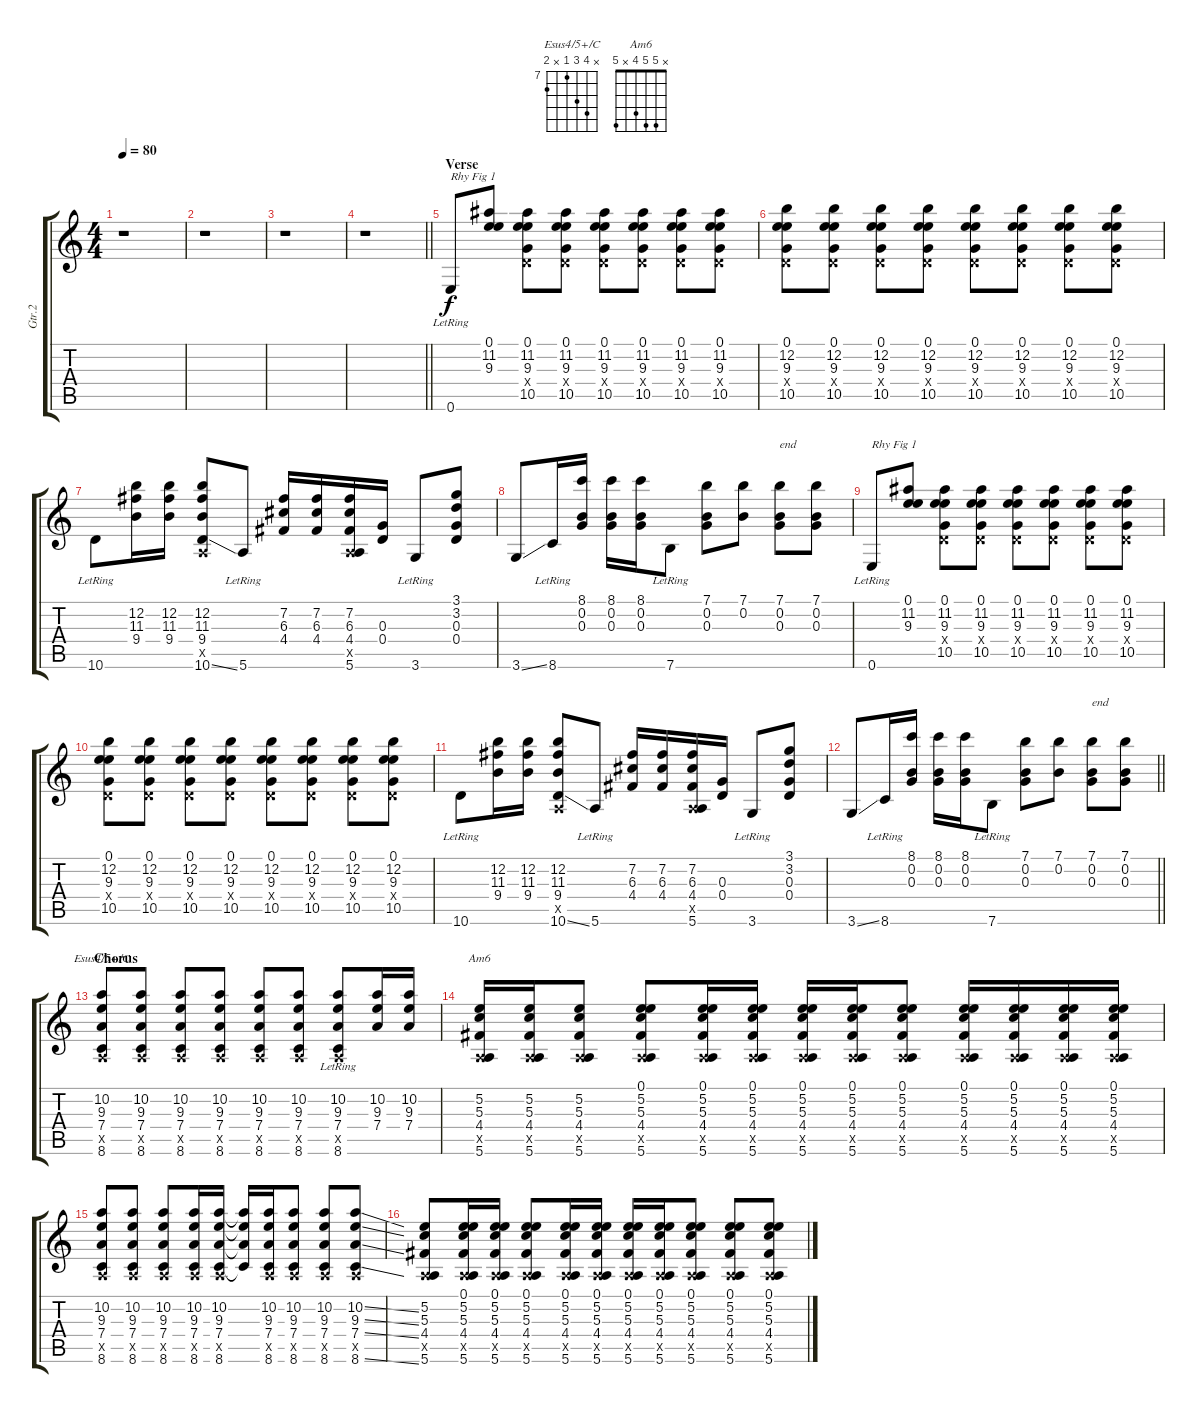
\track ("Gtr.2" "Gtr.2") {instrument electricguitarclean}
\staff {score tabs}
\tuning (E4 B3 G3 D3 A2 E2) {hide}
\chord ("Esus4/5+/C" x 10 9 7 x 8) {firstfret 7}
\chord ("Am6" x 5 5 4 x 5)
\ts (4 4)
\tempo 80
\clef g2
\ks c
r.1{dy f instrument electricguitarclean} |
r.1 |
r.1 |
\barLineRight lightlight
r.1 |
\section ("" "Verse")
0.6{lr}.8{txt "Rhy Fig 1"} (0.1 11.2 9.3).8 (0.1 11.2 9.3 0.4{x} 10.5).8 (0.1 11.2 9.3 0.4{x} 10.5).8 (0.1 11.2 9.3 0.4{x} 10.5).8 (0.1 11.2 9.3 0.4{x} 10.5).8 (0.1 11.2 9.3 0.4{x} 10.5).8 (0.1 11.2 9.3 0.4{x} 10.5).8 |
(0.1 12.2 9.3 0.4{x} 10.5).8 (0.1 12.2 9.3 0.4{x} 10.5).8 (0.1 12.2 9.3 0.4{x} 10.5).8 (0.1 12.2 9.3 0.4{x} 10.5).8 (0.1 12.2 9.3 0.4{x} 10.5).8 (0.1 12.2 9.3 0.4{x} 10.5).8 (0.1 12.2 9.3 0.4{x} 10.5).8 (0.1 12.2 9.3 0.4{x} 10.5).8 |
10.6{lr}.8 (12.2 11.3 9.4).16 (12.2 11.3 9.4).16 (12.2 11.3 9.4 0.5{x} 10.6{ss}).8 5.6{lr}.8 (7.2 6.3 4.4).16 (7.2 6.3 4.4).16 (7.2 6.3 4.4 0.5{x} 5.6).16 (0.3 0.4).16 3.6{lr}.8 (3.1 3.2 0.3 0.4).8 |
3.6{ss}.8 8.6{lr}.16 (8.1 0.2 0.3).16 (8.1 0.2 0.3).16 (8.1 0.2 0.3).16 7.6{lr}.8 (7.1 0.2 0.3).8 (7.1 0.2).8 (7.1 0.2 0.3).8{txt "end"} (7.1 0.2 0.3).8 |
0.6{lr}.8{txt "Rhy Fig 1"} (0.1 11.2 9.3).8 (0.1 11.2 9.3 0.4{x} 10.5).8 (0.1 11.2 9.3 0.4{x} 10.5).8 (0.1 11.2 9.3 0.4{x} 10.5).8 (0.1 11.2 9.3 0.4{x} 10.5).8 (0.1 11.2 9.3 0.4{x} 10.5).8 (0.1 11.2 9.3 0.4{x} 10.5).8 |
(0.1 12.2 9.3 0.4{x} 10.5).8 (0.1 12.2 9.3 0.4{x} 10.5).8 (0.1 12.2 9.3 0.4{x} 10.5).8 (0.1 12.2 9.3 0.4{x} 10.5).8 (0.1 12.2 9.3 0.4{x} 10.5).8 (0.1 12.2 9.3 0.4{x} 10.5).8 (0.1 12.2 9.3 0.4{x} 10.5).8 (0.1 12.2 9.3 0.4{x} 10.5).8 |
10.6{lr}.8 (12.2 11.3 9.4).16 (12.2 11.3 9.4).16 (12.2 11.3 9.4 0.5{x} 10.6{ss}).8 5.6{lr}.8 (7.2 6.3 4.4).16 (7.2 6.3 4.4).16 (7.2 6.3 4.4 0.5{x} 5.6).16 (0.3 0.4).16 3.6{lr}.8 (3.1 3.2 0.3 0.4).8 |
\barLineRight lightlight
3.6{ss}.8 8.6{lr}.16 (8.1 0.2 0.3).16 (8.1 0.2 0.3).16 (8.1 0.2 0.3).16 7.6{lr}.8 (7.1 0.2 0.3).8 (7.1 0.2).8 (7.1 0.2 0.3).8{txt "end"} (7.1 0.2 0.3).8 |
\section ("" "Chorus")
(10.2 9.3 7.4 0.5{x} 8.6).8{ch "Esus4/5+/C"} (10.2 9.3 7.4 0.5{x} 8.6).8 (10.2 9.3 7.4 0.5{x} 8.6).8 (10.2 9.3 7.4 0.5{x} 8.6).8 (10.2 9.3 7.4 0.5{x} 8.6).8 (10.2 9.3 7.4 0.5{x} 8.6).8 (10.2 9.3 7.4 0.5{x} 8.6{lr}).8 (10.2 9.3 7.4).16 (10.2 9.3 7.4).16 |
(5.2 5.3 4.4 0.5{x} 5.6).16{ch "Am6"} (5.2 5.3 4.4 0.5{x} 5.6).16 (5.2 5.3 4.4 0.5{x} 5.6).8 (0.1 5.2 5.3 4.4 0.5{x} 5.6).8 (0.1 5.2 5.3 4.4 0.5{x} 5.6).16 (0.1 5.2 5.3 4.4 0.5{x} 5.6).16 (0.1 5.2 5.3 4.4 0.5{x} 5.6).16 (0.1 5.2 5.3 4.4 0.5{x} 5.6).16 (0.1 5.2 5.3 4.4 0.5{x} 5.6).8 (0.1 5.2 5.3 4.4 0.5{x} 5.6).16 (0.1 5.2 5.3 4.4 0.5{x} 5.6).16 (0.1 5.2 5.3 4.4 0.5{x} 5.6).16 (0.1 5.2 5.3 4.4 0.5{x} 5.6).16 |
(10.2 9.3 7.4 0.5{x} 8.6).8 (10.2 9.3 7.4 0.5{x} 8.6).8 (10.2 9.3 7.4 0.5{x} 8.6).8 (10.2 9.3 7.4 0.5{x} 8.6).16 (10.2 9.3 7.4 0.5{x} 8.6).16 (10.2{t} 9.3{t} 7.4{t} 8.6{t}).16 (10.2 9.3 7.4 0.5{x} 8.6).16 (10.2 9.3 7.4 0.5{x} 8.6).8 (10.2 9.3 7.4 0.5{x} 8.6).8 (10.2{ss} 9.3{ss} 7.4{ss} 0.5{x} 8.6{ss}).8 |
(5.2 5.3 4.4 0.5{x} 5.6).8 (0.1 5.2 5.3 4.4 0.5{x} 5.6).16 (0.1 5.2 5.3 4.4 0.5{x} 5.6).16 (0.1 5.2 5.3 4.4 0.5{x} 5.6).8 (0.1 5.2 5.3 4.4 0.5{x} 5.6).16 (0.1 5.2 5.3 4.4 0.5{x} 5.6).16 (0.1 5.2 5.3 4.4 0.5{x} 5.6).16 (0.1 5.2 5.3 4.4 0.5{x} 5.6).16 (0.1 5.2 5.3 4.4 0.5{x} 5.6).8 (0.1 5.2 5.3 4.4 0.5{x} 5.6).8 (0.1 5.2 5.3 4.4 0.5{x} 5.6).8
